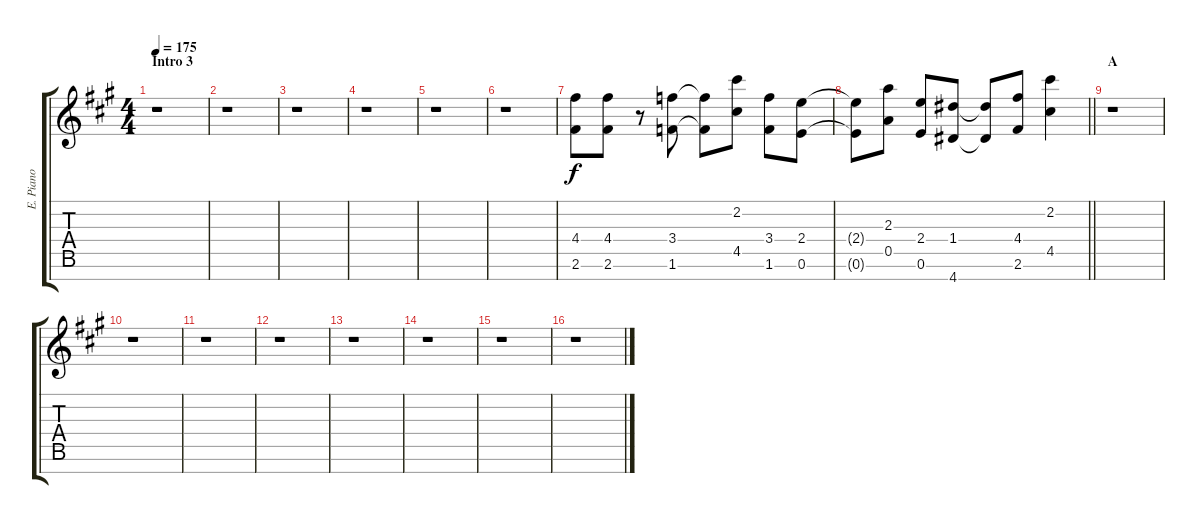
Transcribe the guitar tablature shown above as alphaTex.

\track ("E. Piano" "E. Piano") {instrument electricpiano1}
\staff {score tabs}
\tuning (E5 B4 G4 D4 A3 E3 B2) {hide}
\ts (4 4)
\section ("" "Intro 3")
\tempo 175
\clef g2
\ks a
r.1{dy f} |
r.1 |
r.1 |
r.1 |
r.1 |
r.1 |
(4.4 2.6).8{ot 8vb} (4.4 2.6).8{ot 8vb} r.8{ot 8vb} (3.4 1.6).8{ot 8vb} (3.4{t} 1.6{t}).8{ot 8vb} (2.2 4.5).8{ot 8vb} (3.4 1.6).8{ot 8vb} (2.4 0.6).8{ot 8vb} |
\barLineRight lightlight
(2.4{t} 0.6{t}).8{ot 8vb} (2.3 0.5).8{ot 8vb} (2.4 0.6).8{ot 8vb} (1.4 4.7).8{ot 8vb} (1.4{t} 4.7{t}).8{ot 8vb} (4.4 2.6).8{ot 8vb} (2.2 4.5).4{ot 8vb} |
\section ("" "A")
r.1 |
r.1 |
r.1 |
r.1 |
r.1 |
r.1 |
r.1 |
r.1
